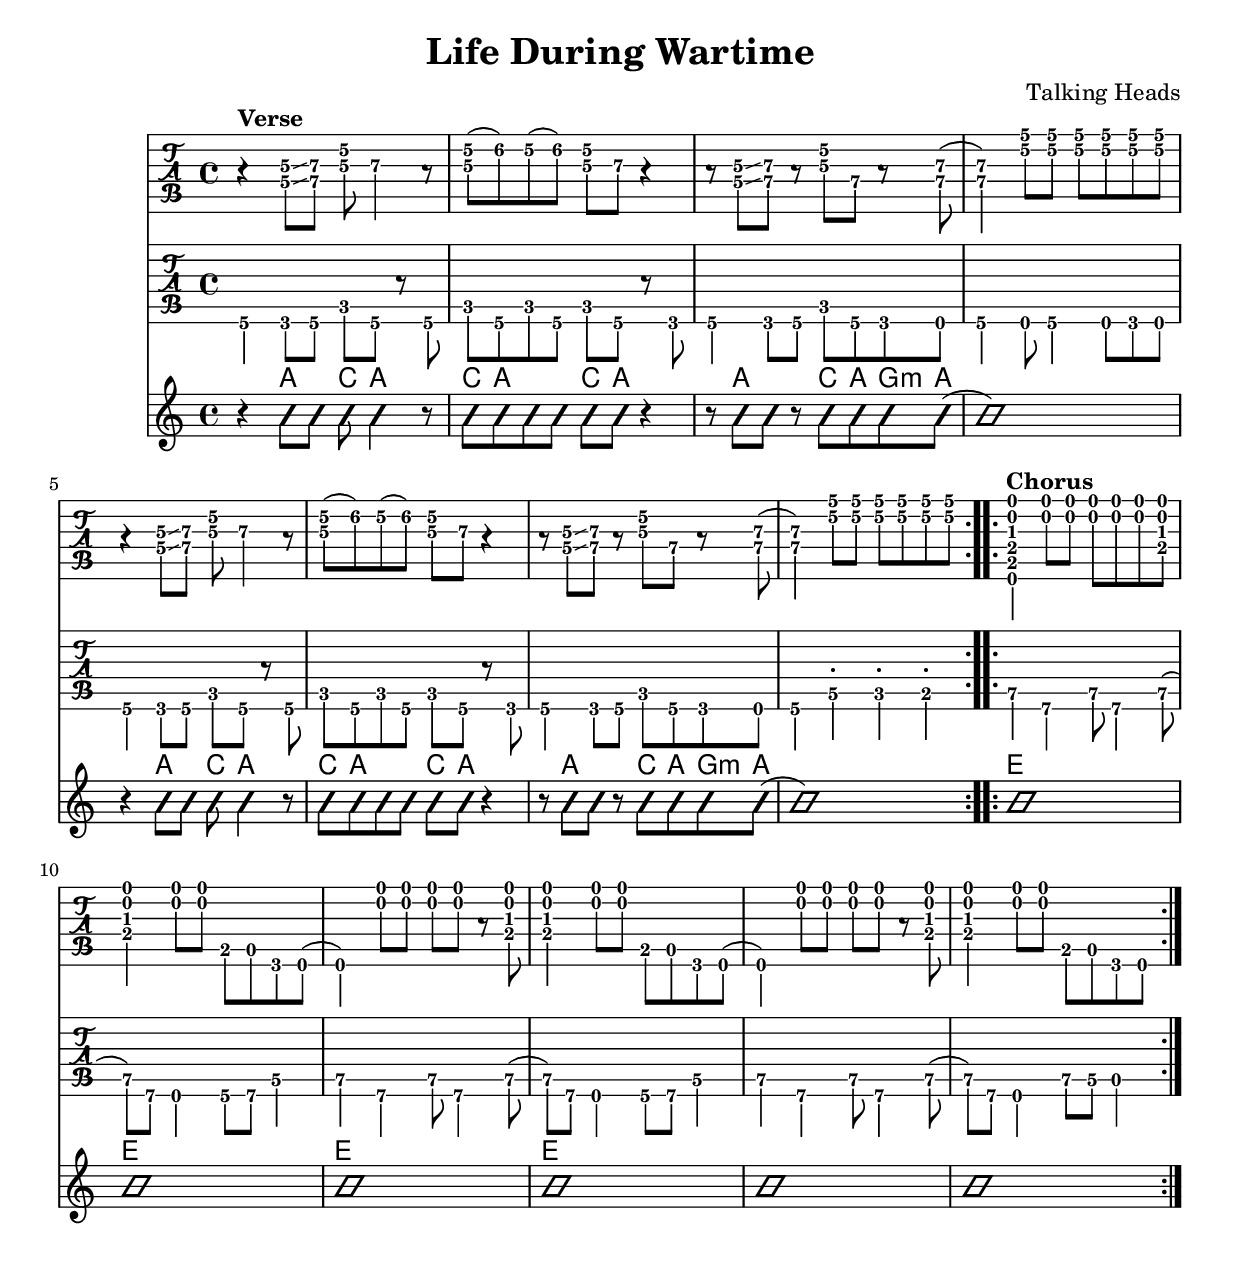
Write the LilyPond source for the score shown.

%
%
%
\version "2.18.2"
\include "english.ly"
\include "articulate.ly"
\header {
  title = "Life During Wartime"
  subtitle = ""
  arranger = ""
  composer = "Talking Heads"
}

\layout { \override Voice.StringNumber #'stencil = ##f }

\include "predefined-guitar-fretboards.ly"

chord_music = {
  \time 4/4
  \chordmode {
    s4 a4 c8 a4 s8 | 
    c8 a4. c8 a8 s4 |
    s8 a4 s8 c8 a8 g8:m a8 |
    s1 |
    s4 a4 c8 a4 s8 | 
    c8 a4. c8 a8 s4 |
    s8 a4 s8 c8 a8 g8:m a8 | 
    s1
    e1 e1 e1 e1
  }
}

music = {
  \time 4/4
  \stemDown
  \override Beam.concaveness = #10000
  \set TabStaff.minimumFret = #5
  \repeat  volta 2 {
     r4^\markup { \bold "Verse" }
    <g' c>8\glissando<a d> <c e\2> d4 r8 |
    <c e\2>( f) e\2( f) <c e\2> d r4 |
    r8 <g, c>8\glissando<a d> r8 <c e\2> a r8 <a d>( |
    <a d>4) <e'\2 a>8 <e\2 a> <e\2 a>8 <e\2 a>8 <e\2 a>8 <e\2 a>8 |
     r4
    <g, c>8\glissando<a d> <c e\2> d4 r8 |
    <c e\2>( f) e\2( f) <c e\2> d r4 |
    r8 <g, c>8\glissando<a d> r8 <c e\2> a r8 <a d>( |
    <a d>4) <e'\2 a>8 <e\2 a> <e\2 a>8 <e\2 a>8 <e\2 a>8 <e\2 a>8 |
  }

  \set TabStaff.minimumFret = #0
  \repeat  volta 2 {
    <e,,\6 b' e gs b e>4^\markup { \bold "Chorus" }  <b'' e>8 <b e> <b e> <b e> <b e> <e, gs b e> |
    <e gs b e>4 <b' e>8 <b e> b, a g e (  |
   e4 ) <b'' e>8 <b e> <b e> <b e> r8 <e, gs b e> |
   <e gs b e>4 <b' e>8 <b e> b, a g e (  |
   e4 ) <b'' e>8 <b e> <b e> <b e> r8 <e, gs b e> |
     <e gs b e>4 <b' e>8 <b e> b, a g e  |
  }

}

bass_music = {
  \time 4/4
  \stemDown
  \override Beam.concaveness = #10000
  \set TabStaff.minimumFret = #0
  \repeat  volta 3 {
    a4\6 g8\6 a\6 c a\6 r8 a\6  |
    c a\6 c a\6 c a\6 r8 g |
    a4\6 g8\6 a\6 c a\6 g\6 e |
    a4\6 e8 a4\6 e8 g e | 
    a4\6 g8\6 a\6 c a\6 r8 a\6 |
    c a\6 c a\6 c a\6 r8 g |
    a4\6 g8\6 a\6 c a\6 g\6 e |
    a4\6 d-.\5 c-. b-. |
  }

  \set TabStaff.minimumFret = #5
  \repeat  volta 2 {
    e4\5 b4\6 e8\5 b4\6 e8\5(  |
    e8\5) b\6 e,4 a8\6 b\6 d4\5 |
    e4\5 b4\6 e8\5 b4\6 e8\5(  |
    e8\5) b\6 e,4 a8\6 b\6 d4\5 |
    e4\5 b4\6 e8\5 b4\6 e8\5(  |
    e8\5) b\6 e,4 e'8\5 d8\5 a4\5 |
  }

}



<<


  \new TabStaff {
    \relative c {
      \tabFullNotation
      \music
    }
  }

  \new TabStaff {
    \relative c {
      \tabFullNotation
      \bass_music
    }
  }


  \new ChordNames {
    \chord_music
  }

  \new Voice \with {
    \consists "Pitch_squash_engraver"
  } {
    \relative c'' {
      \improvisationOn
      r4 a8 a8 c8 a4 r8  |
      c8 a8 a8 a8 c8 a8 r4 |
      r8 a8 a8 r8 c8 a8 g8 a8( | 
      a1) |
      r4 a8 a8 c8 a4 r8  |
      c8 a8 a8 a8 c8 a8 r4 |
      r8 a8 a8 r8 c8 a8 g8 a8( | 
      a1) | 
      e1 e1 e1 e1 e1 e1 
    }
  }

>>


\score {
  \unfoldRepeats \articulate
  \music
  \midi {
    \tempo 4 = 100
  }
}


